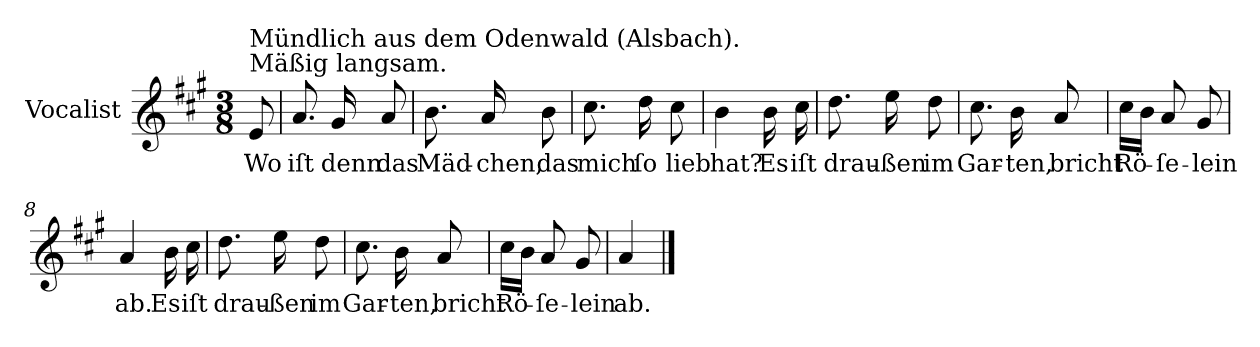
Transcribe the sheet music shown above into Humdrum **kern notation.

**kern	**text
*part1	*part1
*staff1	*staff1
*I"Vocalist	*
*k[f#c#g#]	*
*A:	*
*M3/8	*
=	=
!LO:TX:a:t=Mäßig langsam.	!
!LO:TX:a:t=Mündlich aus dem Odenwald (Alsbach).	!
8e	Wo
=1	=1
8.a	iſt
16g#	denn
8a	das
=2	=2
8.b	Mäd-
16a	-chen,
8b	das
=3	=3
8.cc#	mich
16dd	ſo
8cc#	lieb
=4	=4
4b	hat?
16b	Es
16cc#	iſt
=5	=5
8.dd	drau-
16ee	-ßen
8dd	im
=6	=6
8.cc#	Gar-
16b	-ten,
8a	bricht
=7	=7
16cc#LL	Rö-
16bJJ	.
8a	-ſe-
8g#	-lein
=8	=8
4a	ab.
16b	Es
16cc#	iſt
=9	=9
8.dd	drau-
16ee	-ßen
8dd	im
=10	=10
8.cc#	Gar-
16b	-ten,
8a	bricht
=11	=11
16cc#LL	Rö-
16bJJ	.
8a	-ſe-
8g#	-lein
=12	=12
4a	ab.
==	==
*-	*-
